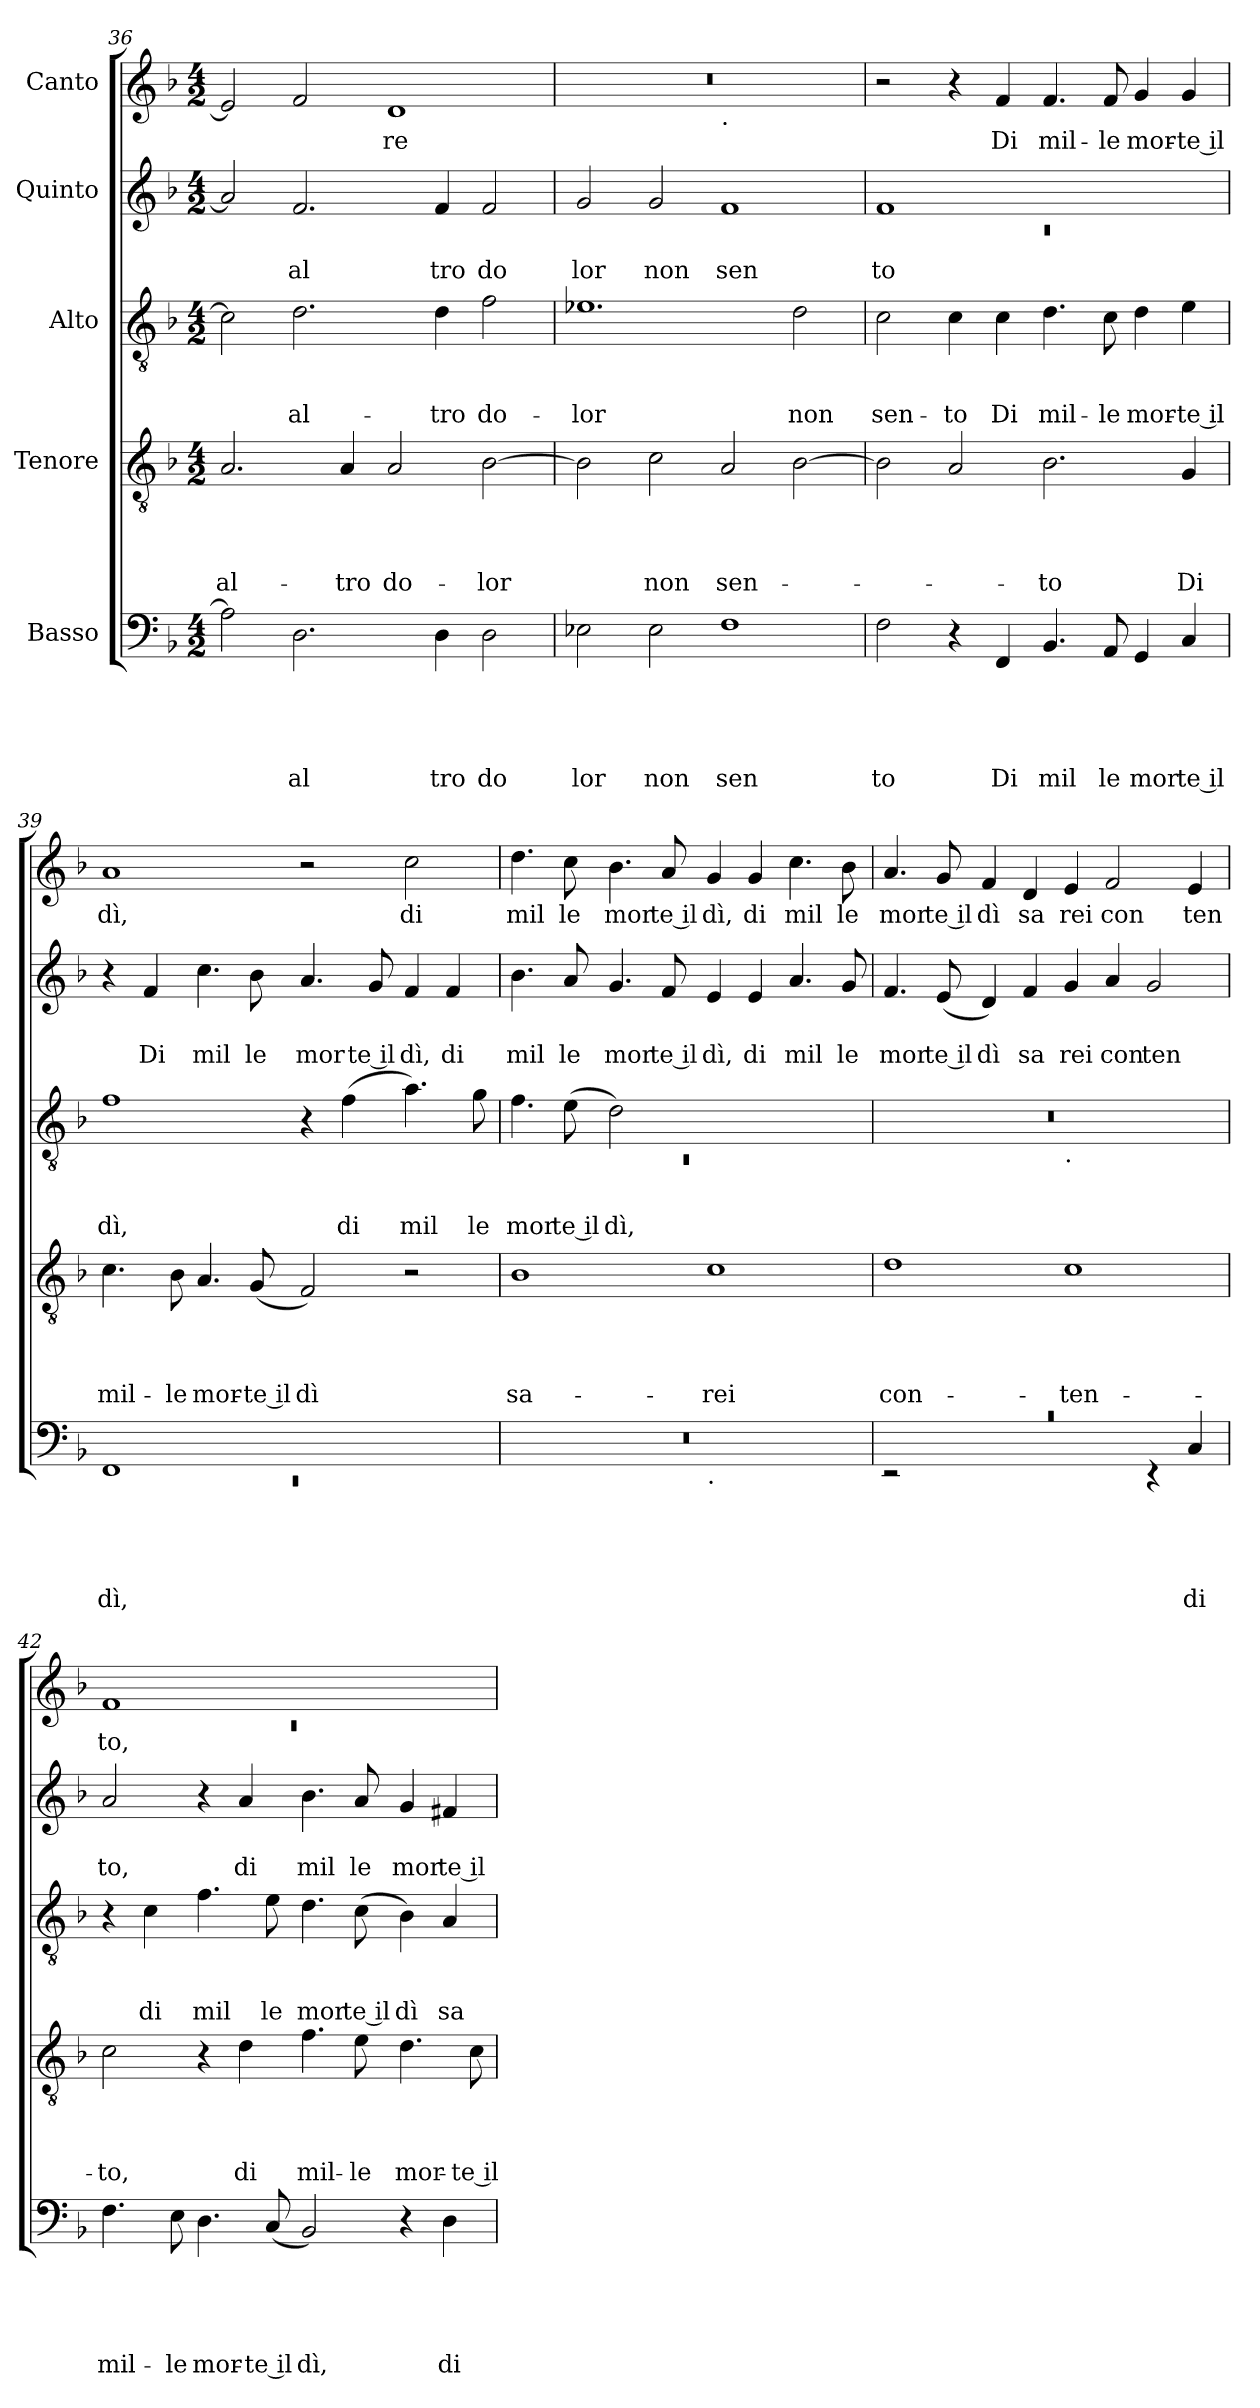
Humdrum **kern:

**kern	**text	**text	**text	**text	**text	**kern	**text	**text	**text	**text	**kern	**text	**text	**text	**kern	**text	**text	**kern	**text
*part5	*part5	*part5	*part5	*part5	*part5	*part4	*part4	*part4	*part4	*part4	*part3	*part3	*part3	*part3	*part2	*part2	*part2	*part1	*part1
*staff5	*staff5	*staff5	*staff5	*staff5	*staff5	*staff4	*staff4	*staff4	*staff4	*staff4	*staff3	*staff3	*staff3	*staff3	*staff2	*staff2	*staff2	*staff1	*staff1
*I"Basso	*	*	*	*	*	*I"Tenore	*	*	*	*	*I"Alto	*	*	*	*I"Quinto	*	*	*I"Canto	*
*clefF4	*	*	*	*	*	*clefGv2	*	*	*	*	*clefGv2	*	*	*	*clefG2	*	*	*clefG2	*
*k[b-]	*	*	*	*	*	*k[b-]	*	*	*	*	*k[b-]	*	*	*	*k[b-]	*	*	*k[b-]	*
*F:	*	*	*	*	*	*F:	*	*	*	*	*F:	*	*	*	*F:	*	*	*F:	*
*M4/2	*	*	*	*	*	*M4/2	*	*	*	*	*M4/2	*	*	*	*M4/2	*	*	*M4/2	*
=36	=36	=36	=36	=36	=36	=36	=36	=36	=36	=36	=36	=36	=36	=36	=36	=36	=36	=36	=36
!	!	!	!	!	!	!	!	!	!	!LO:LY:b	!	!	!	!	!	!	!	!	!
2A\]	.	.	.	.	.	2.A/	.	.	.	al-	2c#\]	.	.	.	2a/]	.	.	2e/]	.
!	!	!	!	!	!LO:LY:b	!	!	!	!	!	!	!	!	!LO:LY:b	!	!	!LO:LY:b	!	!
2.D\	.	.	.	.	al	.	.	.	.	.	2.d\	.	.	al-	2.f/	.	al	2f/	.
!	!	!	!	!	!	!	!	!	!	!LO:LY:b	!	!	!	!	!	!	!	!	!
.	.	.	.	.	.	4A/	.	.	.	-tro	.	.	.	.	.	.	.	.	.
!	!	!	!	!	!	!	!	!	!	!LO:LY:b	!	!	!	!	!	!	!	!	!LO:LY:b
.	.	.	.	.	.	2A/	.	.	.	do-	.	.	.	.	.	.	.	1d	-re
!	!	!	!	!	!LO:LY:b	!	!	!	!	!	!	!	!	!LO:LY:b	!	!	!LO:LY:b	!	!
4D\	.	.	.	.	tro	.	.	.	.	.	4d\	.	.	-tro	4f/	.	tro	.	.
!	!	!	!	!	!LO:LY:b	!	!	!	!	!LO:LY:b	!	!	!	!LO:LY:b	!	!	!LO:LY:b	!	!
2D\	.	.	.	.	do	[>2B-\	.	.	.	-lor	2f\	.	.	do-	2f/	.	do	.	.
=37	=37	=37	=37	=37	=37	=37	=37	=37	=37	=37	=37	=37	=37	=37	=37	=37	=37	=37	=37
!	!	!	!	!	!LO:LY:b	!	!	!	!	!	!	!	!	!LO:LY:b	!	!	!LO:LY:b	!	!
*	*	*	*	*	*	*	*	*	*	*	*	*	*	*	*	*	*	*^	*
2E-X\	.	.	.	.	lor	2B-\]	.	.	.	.	1.e-X	.	.	-lor	2g/	.	lor	0r	1ryy	.
!	!	!	!	!	!LO:LY:b	!	!	!	!	!LO:LY:b	!	!	!	!	!	!	!LO:LY:b	!	!	!
2E-\	.	.	.	.	non	2c\	.	.	.	non	.	.	.	.	2g/	.	non	.	.	.
!	!	!	!	!	!	!	!	!	!	!	!	!	!	!	!	!	!	!	!LO:TX:b:t=.	!
!	!	!	!	!	!LO:LY:b	!	!	!	!	!LO:LY:b	!	!	!	!	!	!	!LO:LY:b	!	!	!
1F	.	.	.	.	sen	2A/	.	.	.	sen-	.	.	.	.	1f	.	sen	.	1ryy	.
!	!	!	!	!	!	!	!	!	!	!	!	!	!	!LO:LY:b	!	!	!	!	!	!
.	.	.	.	.	.	[>2B-\	.	.	.	.	2d\	.	.	non	.	.	.	.	.	.
=38	=38	=38	=38	=38	=38	=38	=38	=38	=38	=38	=38	=38	=38	=38	=38	=38	=38	=38	=38	=38
*	*	*	*	*	*	*	*	*	*	*	*	*	*	*	*^	*	*	*	*	*
!	!	!	!	!	!LO:LY:b	!	!	!	!	!	!	!	!	!LO:LY:b	!	!LO:N:vis=1	!	!LO:LY:b	!	!	!
*	*	*	*	*	*	*	*	*	*	*	*	*	*	*	*	*	*	*	*v	*v	*
2F\	.	.	.	.	to	2B-\]	.	.	.	.	2c\	.	.	sen-	1f	0rc	.	to	2r	.
!	!	!	!	!	!	!	!	!	!	!	!	!	!	!LO:LY:b	!	!	!	!	!	!
4r	.	.	.	.	.	2A/	.	.	.	.	4c\	.	.	-to	.	.	.	.	4r	.
!	!	!	!	!	!LO:LY:b	!	!	!	!	!	!	!	!	!LO:LY:b	!	!	!	!	!	!LO:LY:b
4FF/	.	.	.	.	Di	.	.	.	.	.	4c\	.	.	Di	.	.	.	.	4f/	Di
!	!	!	!	!	!LO:LY:b	!	!	!	!	!LO:LY:b	!	!	!	!LO:LY:b	!	!	!	!	!	!LO:LY:b
4.BB-/	.	.	.	.	mil	2.B-\	.	.	.	-to	4.d\	.	.	mil-	1ryy	.	.	.	4.f/	mil-
!	!	!	!	!	!LO:LY:b	!	!	!	!	!	!	!	!	!LO:LY:b	!	!	!	!	!	!LO:LY:b
8AA/	.	.	.	.	le	.	.	.	.	.	8c\	.	.	-le	.	.	.	.	8f/	-le
!	!	!	!	!	!LO:LY:b	!	!	!	!	!	!	!	!	!LO:LY:b	!	!	!	!	!	!LO:LY:b
4GG/	.	.	.	.	mor	.	.	.	.	.	4d\	.	.	mor-	.	.	.	.	4g/	mor-
!	!	!	!	!	!LO:LY:b:rj	!	!	!	!	!LO:LY:b	!	!	!	!LO:LY:b:rj	!	!	!	!	!	!LO:LY:b:rj
4C/	.	.	.	.	te il	4G/	.	.	.	Di	4e\	.	.	-te il	.	.	.	.	4g</	-te il
*	*	*	*	*	*	*	*	*	*	*	*	*	*	*	*v	*v	*	*	*	*
!!LO:PB:g=z
=39	=39	=39	=39	=39	=39	=39	=39	=39	=39	=39	=39	=39	=39	=39	=39	=39	=39	=39	=39
*^	*	*	*	*	*	*	*	*	*	*	*	*	*	*	*	*	*	*	*
!	!LO:N:vis=1	!	!	!	!	!LO:LY:b	!	!	!	!	!LO:LY:b	!	!	!	!LO:LY:b	!	!	!	!	!LO:LY:b
1FF	0rEE	.	.	.	.	dì,	4.c\	.	.	.	mil-	1f	.	.	dì,	4r	.	.	1a	dì,
!	!	!	!	!	!	!	!	!	!	!	!	!	!	!	!	!	!	!LO:LY:b	!	!
.	.	.	.	.	.	.	.	.	.	.	.	.	.	.	.	4f/	.	Di	.	.
!	!	!	!	!	!	!	!	!	!	!	!LO:LY:b	!	!	!	!	!	!	!	!	!
.	.	.	.	.	.	.	8B-\	.	.	.	-le	.	.	.	.	.	.	.	.	.
!	!	!	!	!	!	!	!	!	!	!	!LO:LY:b	!	!	!	!	!	!	!LO:LY:b	!	!
.	.	.	.	.	.	.	4.A/	.	.	.	mor-	.	.	.	.	4.cc\	.	mil	.	.
!	!	!	!	!	!	!	!	!	!	!	!LO:LY:b:rj	!	!	!	!	!	!	!LO:LY:b	!	!
.	.	.	.	.	.	.	(<8G/	.	.	.	-te il	.	.	.	.	8b-\	.	le	.	.
!	!	!	!	!	!	!	!	!	!	!	!LO:LY:b	!	!	!	!	!	!	!LO:LY:b	!	!
1ryy	.	.	.	.	.	.	2F/)	.	.	.	dì	4r	.	.	.	4.a/	.	mor	2r	.
!	!	!	!	!	!	!	!	!	!	!	!	!	!	!	!LO:LY:b	!	!	!	!	!
.	.	.	.	.	.	.	.	.	.	.	.	(>4f\	.	.	di	.	.	.	.	.
!	!	!	!	!	!	!	!	!	!	!	!	!	!	!	!	!	!	!LO:LY:b:rj	!	!
.	.	.	.	.	.	.	.	.	.	.	.	.	.	.	.	8g/	.	te il	.	.
!	!	!	!	!	!	!	!	!	!	!	!	!	!	!	!LO:LY:b	!	!	!LO:LY:b	!	!LO:LY:b
.	.	.	.	.	.	.	2r	.	.	.	.	4.a\)	.	.	mil	4f/	.	dì,	2cc\	di
!	!	!	!	!	!	!	!	!	!	!	!	!	!	!	!	!	!	!LO:LY:b	!	!
.	.	.	.	.	.	.	.	.	.	.	.	.	.	.	.	4f/	.	di	.	.
!	!	!	!	!	!	!	!	!	!	!	!	!	!	!	!LO:LY:b	!	!	!	!	!
.	.	.	.	.	.	.	.	.	.	.	.	8g\	.	.	le	.	.	.	.	.
=40	=40	=40	=40	=40	=40	=40	=40	=40	=40	=40	=40	=40	=40	=40	=40	=40	=40	=40	=40	=40
*	*	*	*	*	*	*	*	*	*	*	*	*^	*	*	*	*	*	*	*	*
!	!	!	!	!	!	!	!	!	!	!	!LO:LY:b	!	!LO:N:vis=1	!	!	!LO:LY:b	!	!	!LO:LY:b	!	!LO:LY:b
0r	1ryy	.	.	.	.	.	1B-	.	.	.	sa-	4.f\	0rC	.	.	mor	4.b-\	.	mil	4.dd\	mil
!	!	!	!	!	!	!	!	!	!	!	!	!	!	!	!	!LO:LY:b:rj	!	!	!LO:LY:b	!	!LO:LY:b
.	.	.	.	.	.	.	.	.	.	.	.	(<8e\	.	.	.	te il	8a/	.	le	8cc\	le
!	!	!	!	!	!	!	!	!	!	!	!	!	!	!	!	!LO:LY:b	!	!	!LO:LY:b	!	!LO:LY:b
.	.	.	.	.	.	.	.	.	.	.	.	2d\)	.	.	.	dì,	4.g/	.	mor	4.b-\	mor
!	!	!	!	!	!	!	!	!	!	!	!	!	!	!	!	!	!	!	!LO:LY:b:rj	!	!LO:LY:b:rj
.	.	.	.	.	.	.	.	.	.	.	.	.	.	.	.	.	8f/	.	te il	8a/	te il
!	!LO:TX:b:t=.	!	!	!	!	!	!	!	!	!	!	!	!	!	!	!	!	!	!	!	!
!	!	!	!	!	!	!	!	!	!	!	!LO:LY:b	!	!	!	!	!	!	!	!LO:LY:b	!	!LO:LY:b
.	1ryy	.	.	.	.	.	1c	.	.	.	-rei	1ryy	.	.	.	.	4e/	.	dì,	4g/	dì,
!	!	!	!	!	!	!	!	!	!	!	!	!	!	!	!	!	!	!	!LO:LY:b	!	!LO:LY:b
.	.	.	.	.	.	.	.	.	.	.	.	.	.	.	.	.	4e/	.	di	4g/	di
!	!	!	!	!	!	!	!	!	!	!	!	!	!	!	!	!	!	!	!LO:LY:b	!	!LO:LY:b
.	.	.	.	.	.	.	.	.	.	.	.	.	.	.	.	.	4.a/	.	mil	4.cc\	mil
!	!	!	!	!	!	!	!	!	!	!	!	!	!	!	!	!	!	!	!LO:LY:b	!	!LO:LY:b
.	.	.	.	.	.	.	.	.	.	.	.	.	.	.	.	.	8g/	.	le	8b-\	le
=41	=41	=41	=41	=41	=41	=41	=41	=41	=41	=41	=41	=41	=41	=41	=41	=41	=41	=41	=41	=41	=41
!LO:N:vis=1	!	!	!	!	!	!	!	!	!	!	!LO:LY:b	!	!	!	!	!	!	!	!LO:LY:b	!	!LO:LY:b
0rc	2rEE	.	.	.	.	.	1d	.	.	.	con-	0r	1ryy	.	.	.	4.f/	.	mor	4.a/	mor
!	!	!	!	!	!	!	!	!	!	!	!	!	!	!	!	!	!	!	!LO:LY:b:rj	!	!LO:LY:b:rj
.	.	.	.	.	.	.	.	.	.	.	.	.	.	.	.	.	(<8e/	.	te il	8g/	te il
!	!	!	!	!	!	!	!	!	!	!	!	!	!	!	!	!	!	!	!LO:LY:b	!	!LO:LY:b
.	1ryy	.	.	.	.	.	.	.	.	.	.	.	.	.	.	.	4d/)	.	dì	4f/	dì
!	!	!	!	!	!	!	!	!	!	!	!	!	!	!	!	!	!	!	!LO:LY:b	!	!LO:LY:b
.	.	.	.	.	.	.	.	.	.	.	.	.	.	.	.	.	4f/	.	sa	4d/	sa
!	!	!	!	!	!	!	!	!	!	!	!	!	!LO:TX:b:t=.	!	!	!	!	!	!	!	!
!	!	!	!	!	!	!	!	!	!	!	!LO:LY:b	!	!	!	!	!	!	!	!LO:LY:b	!	!LO:LY:b
.	.	.	.	.	.	.	1c	.	.	.	-ten-	.	1ryy	.	.	.	4g/	.	rei	4e/	rei
!	!	!	!	!	!	!	!	!	!	!	!	!	!	!	!	!	!	!	!LO:LY:b	!	!LO:LY:b
.	.	.	.	.	.	.	.	.	.	.	.	.	.	.	.	.	4a/	.	con	2f/	con
!	!	!	!	!	!	!	!	!	!	!	!	!	!	!	!	!	!	!	!LO:LY:b	!	!
.	4rEE	.	.	.	.	.	.	.	.	.	.	.	.	.	.	.	2g/	.	ten	.	.
!	!	!	!	!	!	!LO:LY:b	!	!	!	!	!	!	!	!	!	!	!	!	!	!	!LO:LY:b
.	4C/	.	.	.	.	di	.	.	.	.	.	.	.	.	.	.	.	.	.	4e/	ten
=42	=42	=42	=42	=42	=42	=42	=42	=42	=42	=42	=42	=42	=42	=42	=42	=42	=42	=42	=42	=42	=42
*	*	*	*	*	*	*	*	*	*	*	*	*	*	*	*	*	*	*	*	*^	*
!	!	!	!	!	!	!LO:LY:b	!	!	!	!	!LO:LY:b	!	!	!	!	!	!	!	!LO:LY:b	!	!LO:N:vis=1	!LO:LY:b
*v	*v	*	*	*	*	*	*	*	*	*	*	*v	*v	*	*	*	*	*	*	*	*	*
4.F\	.	.	.	.	mil-	2c\	.	.	.	-to,	4r	.	.	.	2a/	.	to,	1f	0rc	to,
!	!	!	!	!	!	!	!	!	!	!	!	!	!	!LO:LY:b	!	!	!	!	!	!
.	.	.	.	.	.	.	.	.	.	.	4c\	.	.	di	.	.	.	.	.	.
!	!	!	!	!	!LO:LY:b	!	!	!	!	!	!	!	!	!	!	!	!	!	!	!
8E\	.	.	.	.	-le	.	.	.	.	.	.	.	.	.	.	.	.	.	.	.
!	!	!	!	!	!LO:LY:b	!	!	!	!	!	!	!	!	!LO:LY:b	!	!	!	!	!	!
4.D\	.	.	.	.	mor-	4r	.	.	.	.	4.f\	.	.	mil	4r	.	.	.	.	.
!	!	!	!	!	!	!	!	!	!	!LO:LY:b	!	!	!	!	!	!	!LO:LY:b	!	!	!
.	.	.	.	.	.	4d\	.	.	.	di	.	.	.	.	4a/	.	di	.	.	.
!	!	!	!	!	!LO:LY:b:rj	!	!	!	!	!	!	!	!	!LO:LY:b	!	!	!	!	!	!
(<8C/	.	.	.	.	-te il	.	.	.	.	.	8e\	.	.	le	.	.	.	.	.	.
!	!	!	!	!	!LO:LY:b	!	!	!	!	!LO:LY:b	!	!	!	!LO:LY:b	!	!	!LO:LY:b	!	!	!
2BB-/)	.	.	.	.	dì,	4.f\	.	.	.	mil-	4.d\	.	.	mor	4.b-\	.	mil	1ryy	.	.
!	!	!	!	!	!	!	!	!	!	!LO:LY:b	!	!	!	!LO:LY:b:rj	!	!	!LO:LY:b	!	!	!
.	.	.	.	.	.	8e\	.	.	.	-le	(<8c\	.	.	te il	8a/	.	le	.	.	.
!	!	!	!	!	!	!	!	!	!	!LO:LY:b	!	!	!	!LO:LY:b	!	!	!LO:LY:b	!	!	!
4r	.	.	.	.	.	4.d\	.	.	.	mor-	4B-\)	.	.	dì	4g/	.	mor	.	.	.
!	!	!	!	!	!LO:LY:b	!	!	!	!	!	!	!	!	!LO:LY:b	!	!	!LO:LY:b:rj	!	!	!
4D\	.	.	.	.	di	.	.	.	.	.	4A/	.	.	sa	4f#X/	.	te il	.	.	.
!	!	!	!	!	!	!	!	!	!	!LO:LY:b:rj	!	!	!	!	!	!	!	!	!	!
.	.	.	.	.	.	8c\	.	.	.	-te il	.	.	.	.	.	.	.	.	.	.
*	*	*	*	*	*	*	*	*	*	*	*	*	*	*	*	*	*	*v	*v	*
=	=	=	=	=	=	=	=	=	=	=	=	=	=	=	=	=	=	=	=
*-	*-	*-	*-	*-	*-	*-	*-	*-	*-	*-	*-	*-	*-	*-	*-	*-	*-	*-	*-
